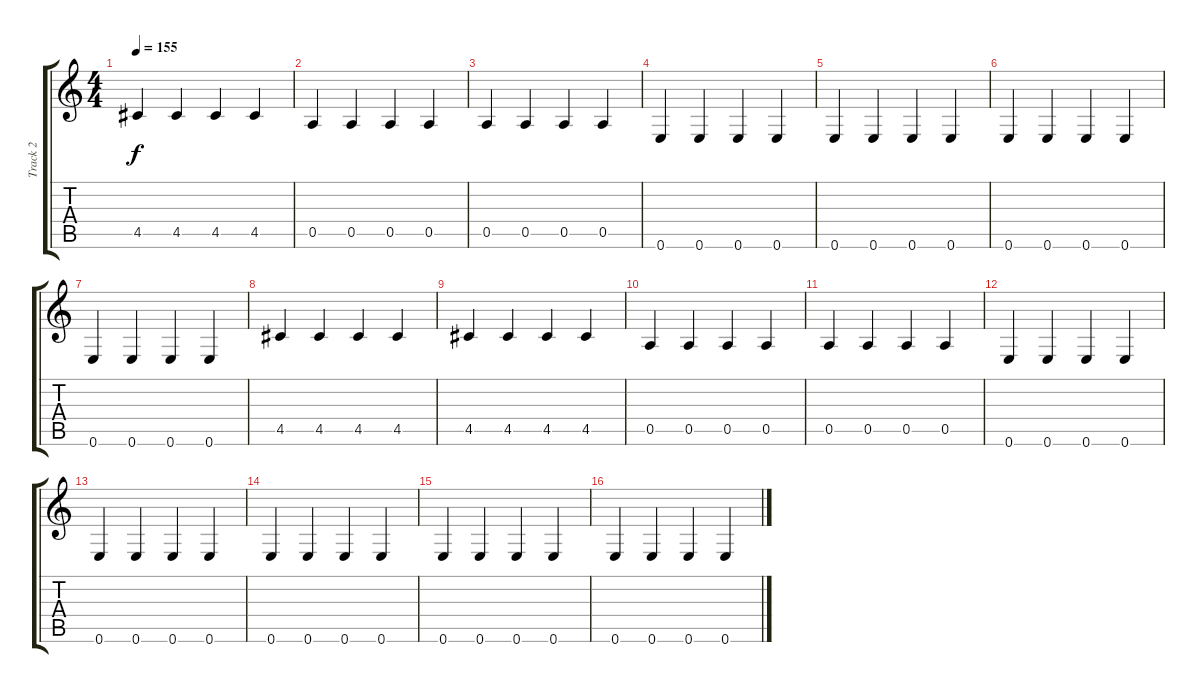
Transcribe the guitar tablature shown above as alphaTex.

\track ("Track 2" "Track 2") {instrument electricbassfinger}
\staff {score tabs}
\tuning (E4 B3 G3 D3 A2 E2) {hide}
\ts (4 4)
\tempo 155
\clef g2
\ks c
4.5.4{dy f} 4.5.4 4.5.4 4.5.4 |
0.5.4 0.5.4 0.5.4 0.5.4 |
0.5.4 0.5.4 0.5.4 0.5.4 |
0.6.4 0.6.4 0.6.4 0.6.4 |
0.6.4 0.6.4 0.6.4 0.6.4 |
0.6.4 0.6.4 0.6.4 0.6.4 |
0.6.4 0.6.4 0.6.4 0.6.4 |
4.5.4 4.5.4 4.5.4 4.5.4 |
4.5.4 4.5.4 4.5.4 4.5.4 |
0.5.4 0.5.4 0.5.4 0.5.4 |
0.5.4 0.5.4 0.5.4 0.5.4 |
0.6.4 0.6.4 0.6.4 0.6.4 |
0.6.4 0.6.4 0.6.4 0.6.4 |
0.6.4 0.6.4 0.6.4 0.6.4 |
0.6.4 0.6.4 0.6.4 0.6.4 |
0.6.4 0.6.4 0.6.4 0.6.4
